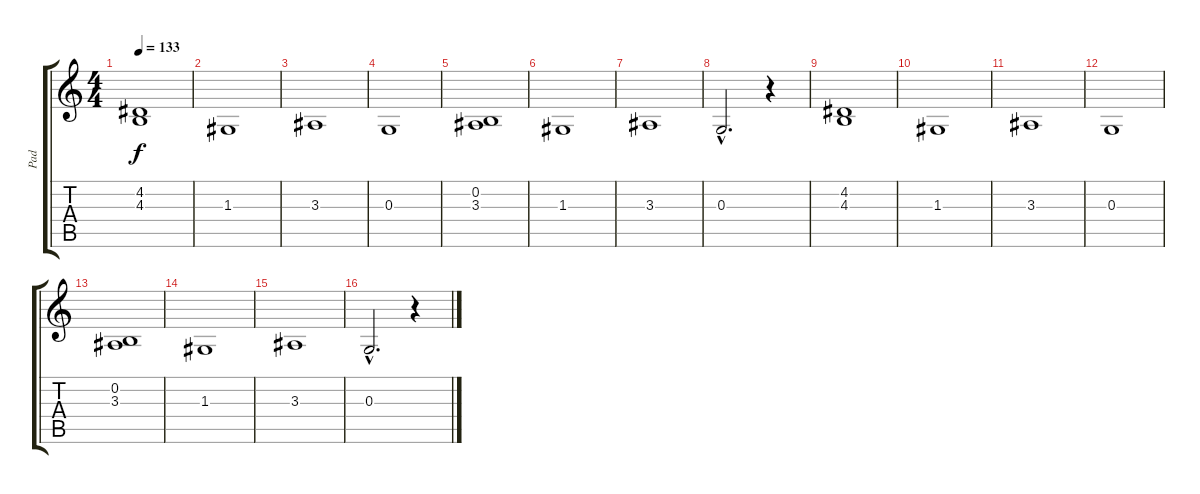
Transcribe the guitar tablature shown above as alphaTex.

\track ("Pad" "Pad") {instrument fx6goblins}
\staff {score tabs}
\tuning (E4 B3 G3 D3 A2 E2) {hide}
\ts (4 4)
\tempo 133
\clef g2
\ks c
(4.2 4.3).1{dy f} |
1.3.1 |
3.3.1 |
0.3.1 |
(0.2 3.3).1 |
1.3.1 |
3.3.1 |
0.3{hac}.2{d} r.4 |
(4.2 4.3).1 |
1.3.1 |
3.3.1 |
0.3.1 |
(0.2 3.3).1 |
1.3.1 |
3.3.1 |
0.3{hac}.2{d} r.4
